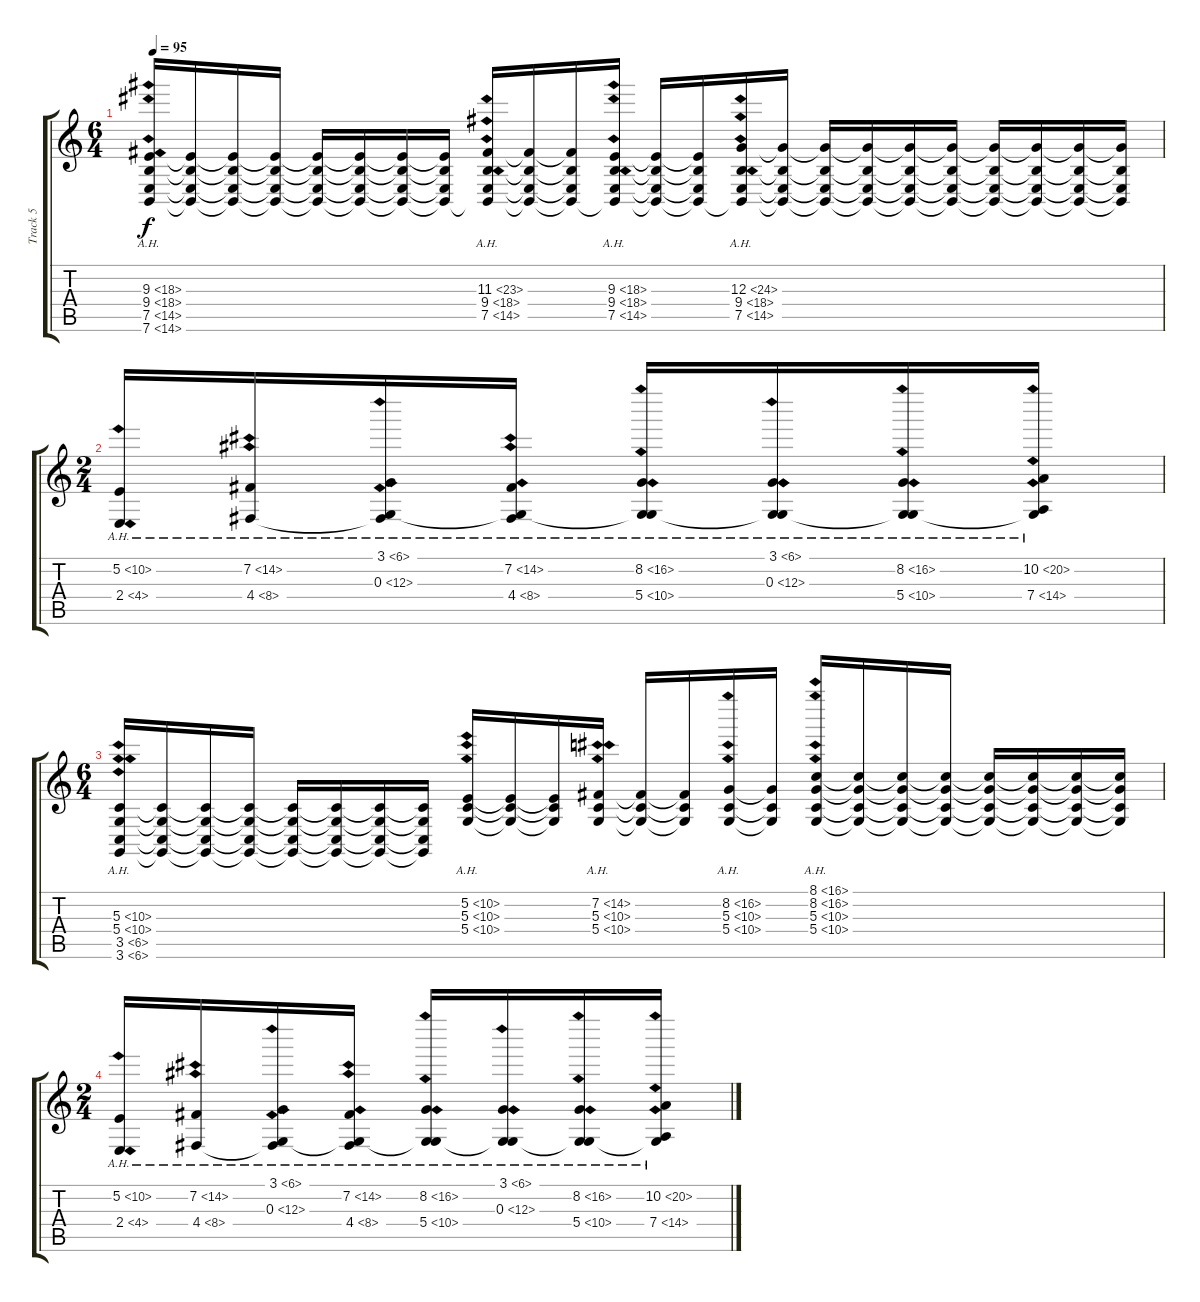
\track ("Track 5" "Track 5") {instrument stringensemble1}
\staff {score tabs}
\tuning (E4 B3 G3 D3 A2 E2) {hide}
\ts (6 4)
\tempo 95
\clef g2
\ks c
(9.3{ah 9} 9.4{ah 9} 7.5{ah 7} 7.6{ah 7}).16{dy f} (9.3{t} 9.4{t} 7.5{t} 7.6{t}).16 (9.3{t} 9.4{t} 7.5{t} 7.6{t}).16 (9.3{t} 9.4{t} 7.5{t} 7.6{t}).16 (9.3{t} 9.4{t} 7.5{t} 7.6{t}).16 (9.3{t} 9.4{t} 7.5{t} 7.6{t}).16 (9.3{t} 9.4{t} 7.5{t} 7.6{t}).16 (9.3{t} 9.4{t} 7.5{t} 7.6{t}).16 (11.3{ah 12} 9.4{ah 9} 7.5{ah 7} 7.6{ah 12 t}).16 (11.3{t} 9.4{t} 7.5{t} 7.6{t}).16 (11.3{t} 9.4{t} 7.5{t} 7.6{t}).16 (9.3{ah 9} 9.4{ah 9} 7.5{ah 7} 7.6{ah 12 t}).16 (9.3{t} 9.4{t} 7.5{t} 7.6{t}).16 (9.3{t} 9.4{t} 7.5{t} 7.6{t}).16 (12.3{ah 12} 9.4{ah 9} 7.5{ah 7} 7.6{ah 12 t}).16 (12.3{t} 9.4{t} 7.5{t} 7.6{t}).16 (12.3{t} 9.4{t} 7.5{t} 7.6{t}).16 (12.3{t} 9.4{t} 7.5{t} 7.6{t}).16 (12.3{t} 9.4{t} 7.5{t} 7.6{t}).16 (12.3{t} 9.4{t} 7.5{t} 7.6{t}).16 (12.3{t} 9.4{t} 7.5{t} 7.6{t}).16 (12.3{t} 9.4{t} 7.5{t} 7.6{t}).16 (12.3{t} 9.4{t} 7.5{t} 7.6{t}).16 (12.3{t} 9.4{t} 7.5{t} 7.6{t}).16 |
\ts (2 4)
(5.2{ah 5} 2.4{ah 2}).16 (7.2{ah 7} 4.4{ah 4}).16 (3.1{ah 3} 0.3{ah 12} 4.4{ah 12 t}).16 (7.2{ah 7} 0.3{ah 12 t} 4.4{ah 4}).16 (8.2{ah 8} 0.3{ah 12 t} 5.4{ah 5}).16 (3.1{ah 3} 0.3{ah 12} 5.4{ah 12 t}).16 (8.2{ah 8} 0.3{ah 12 t} 5.4{ah 5}).16 (10.2{ah 10} 0.3{ah 12 t} 7.4{ah 7}).16 |
\ts (6 4)
(5.3{ah 5} 5.4{ah 5} 3.5{ah 3} 3.6{ah 3}).16 (5.3{t} 5.4{t} 3.5{t} 3.6{t}).16 (5.3{t} 5.4{t} 3.5{t} 3.6{t}).16 (5.3{t} 5.4{t} 3.5{t} 3.6{t}).16 (5.3{t} 5.4{t} 3.5{t} 3.6{t}).16 (5.3{t} 5.4{t} 3.5{t} 3.6{t}).16 (5.3{t} 5.4{t} 3.5{t} 3.6{t}).16 (5.3{t} 5.4{t} 3.5{t} 3.6{t}).16 (5.2{ah 5} 5.3{ah 5} 5.4{ah 5}).16 (5.2{t} 5.3{t} 5.4{t}).16 (5.2{t} 5.3{t} 5.4{t}).16 (7.2{ah 7} 5.3{ah 5} 5.4{ah 5}).16 (7.2{t} 5.3{t} 5.4{t}).16 (7.2{t} 5.3{t} 5.4{t}).16 (8.2{ah 8} 5.3{ah 5} 5.4{ah 5}).16 (8.2{t} 5.3{t} 5.4{t}).16 (8.1{ah 8} 8.2{ah 8} 5.3{ah 5} 5.4{ah 5}).16 (8.1{t} 8.2{t} 5.3{t} 5.4{t}).16 (8.1{t} 8.2{t} 5.3{t} 5.4{t}).16 (8.1{t} 8.2{t} 5.3{t} 5.4{t}).16 (8.1{t} 8.2{t} 5.3{t} 5.4{t}).16 (8.1{t} 8.2{t} 5.3{t} 5.4{t}).16 (8.1{t} 8.2{t} 5.3{t} 5.4{t}).16 (8.1{t} 8.2{t} 5.3{t} 5.4{t}).16 |
\ts (2 4)
(5.2{ah 5} 2.4{ah 2}).16 (7.2{ah 7} 4.4{ah 4}).16 (3.1{ah 3} 0.3{ah 12} 4.4{ah 12 t}).16 (7.2{ah 7} 0.3{ah 12 t} 4.4{ah 4}).16 (8.2{ah 8} 0.3{ah 12 t} 5.4{ah 5}).16 (3.1{ah 3} 0.3{ah 12} 5.4{ah 12 t}).16 (8.2{ah 8} 0.3{ah 12 t} 5.4{ah 5}).16 (10.2{ah 10} 0.3{ah 12 t} 7.4{ah 7}).16
